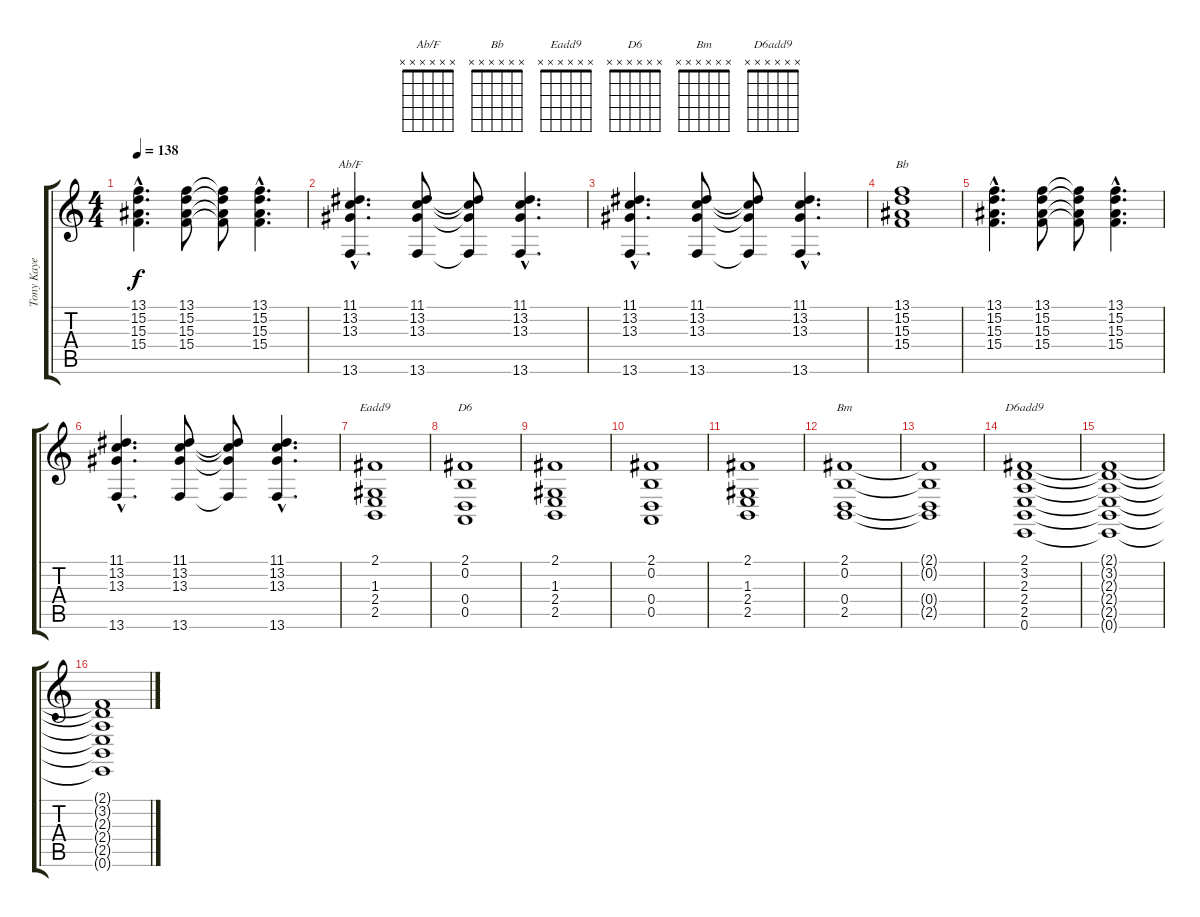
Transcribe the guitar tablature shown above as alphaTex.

\track ("Tony Kaye 2" "Tony Kaye ") {instrument churchorgan}
\staff {score tabs}
\tuning (E4 B3 G3 D3 A2 E2) {hide}
\chord ("Ab/F" x x x x x x) {firstfret 0}
\chord ("Bb" x x x x x x) {firstfret 0}
\chord ("Eadd9" x x x x x x) {firstfret 0}
\chord ("D6" x x x x x x) {firstfret 0}
\chord ("Bm" x x x x x x) {firstfret 0}
\chord ("D6add9" x x x x x x) {firstfret 0}
\ts (4 4)
\tempo 138
\clef g2
\ks c
(13.1{hac} 15.2{hac} 15.3{hac} 15.4{hac}).4{d dy f} (13.1 15.2 15.3 15.4).8 (13.1{t} 15.2{t} 15.3{t} 15.4{t}).8 (13.1{hac} 15.2{hac} 15.3{hac} 15.4{hac}).4{d} |
(11.1{hac} 13.2{hac} 13.3{hac} 13.6{hac}).4{d ch "Ab/F"} (11.1 13.2 13.3 13.6).8 (11.1{t} 13.2{t} 13.3{t} 13.6{t}).8 (11.1{hac} 13.2{hac} 13.3{hac} 13.6{hac}).4{d} |
(11.1{hac} 13.2{hac} 13.3{hac} 13.6{hac}).4{d} (11.1 13.2 13.3 13.6).8 (11.1{t} 13.2{t} 13.3{t} 13.6{t}).8 (11.1{hac} 13.2{hac} 13.3{hac} 13.6{hac}).4{d} |
(13.1 15.2 15.3 15.4).1{ch "Bb"} |
(13.1{hac} 15.2{hac} 15.3{hac} 15.4{hac}).4{d} (13.1 15.2 15.3 15.4).8 (13.1{t} 15.2{t} 15.3{t} 15.4{t}).8 (13.1{hac} 15.2{hac} 15.3{hac} 15.4{hac}).4{d} |
(11.1{hac} 13.2{hac} 13.3{hac} 13.6{hac}).4{d} (11.1 13.2 13.3 13.6).8 (11.1{t} 13.2{t} 13.3{t} 13.6{t}).8 (11.1{hac} 13.2{hac} 13.3{hac} 13.6{hac}).4{d} |
(2.1 1.3 2.4 2.5).1{ch "Eadd9"} |
(2.1 0.2 0.4 0.5).1{ch "D6"} |
(2.1 1.3 2.4 2.5).1 |
(2.1 0.2 0.4 0.5).1 |
(2.1 1.3 2.4 2.5).1 |
(2.1 0.2 0.4 2.5).1{ch "Bm"} |
(2.1{t} 0.2{t} 0.4{t} 2.5{t}).1 |
(2.1 3.2 2.3 2.4 2.5 0.6).1{ch "D6add9"} |
(2.1{t} 3.2{t} 2.3{t} 2.4{t} 2.5{t} 0.6{t}).1 |
(2.1{t} 3.2{t} 2.3{t} 2.4{t} 2.5{t} 0.6{t}).1
